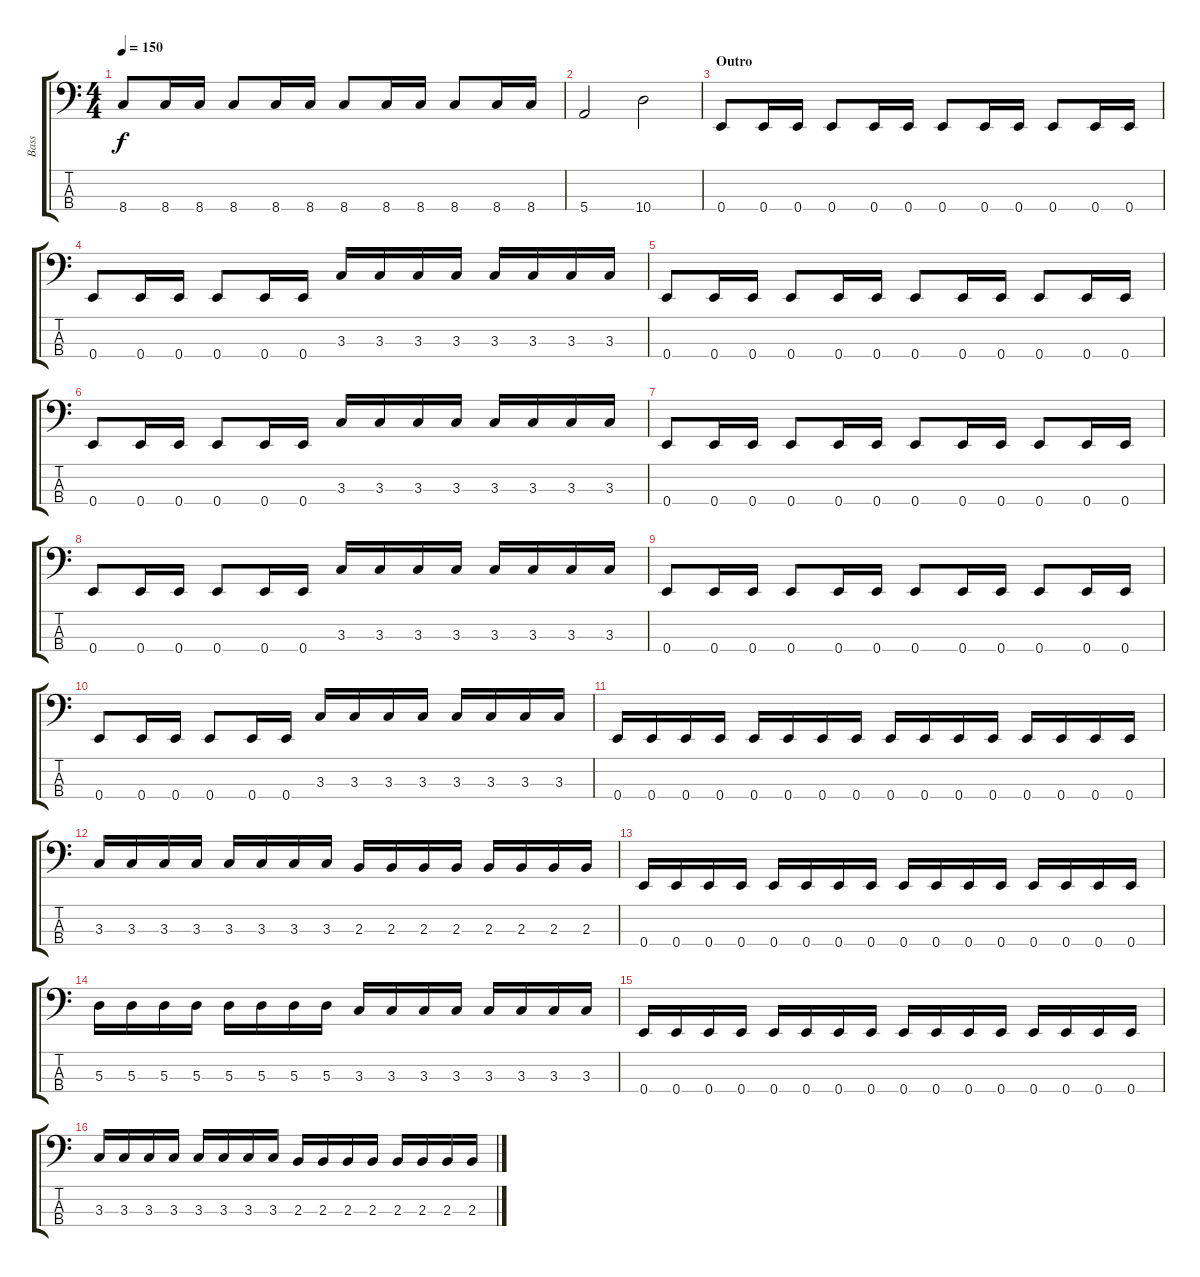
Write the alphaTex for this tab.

\track ("Bass" "Bass") {instrument electricbassfinger}
\staff {score tabs}
\tuning (G2 D2 A1 E1) {hide}
\ts (4 4)
\tempo 150
\clef f4
\ks c
8.4.8{dy f} 8.4.16 8.4.16 8.4.8 8.4.16 8.4.16 8.4.8 8.4.16 8.4.16 8.4.8 8.4.16 8.4.16 |
5.4.2 10.4.2 |
\section ("" "Outro")
0.4.8 0.4.16 0.4.16 0.4.8 0.4.16 0.4.16 0.4.8 0.4.16 0.4.16 0.4.8 0.4.16 0.4.16 |
0.4.8 0.4.16 0.4.16 0.4.8 0.4.16 0.4.16 3.3.16 3.3.16 3.3.16 3.3.16 3.3.16 3.3.16 3.3.16 3.3.16 |
0.4.8 0.4.16 0.4.16 0.4.8 0.4.16 0.4.16 0.4.8 0.4.16 0.4.16 0.4.8 0.4.16 0.4.16 |
0.4.8 0.4.16 0.4.16 0.4.8 0.4.16 0.4.16 3.3.16 3.3.16 3.3.16 3.3.16 3.3.16 3.3.16 3.3.16 3.3.16 |
0.4.8 0.4.16 0.4.16 0.4.8 0.4.16 0.4.16 0.4.8 0.4.16 0.4.16 0.4.8 0.4.16 0.4.16 |
0.4.8 0.4.16 0.4.16 0.4.8 0.4.16 0.4.16 3.3.16 3.3.16 3.3.16 3.3.16 3.3.16 3.3.16 3.3.16 3.3.16 |
0.4.8 0.4.16 0.4.16 0.4.8 0.4.16 0.4.16 0.4.8 0.4.16 0.4.16 0.4.8 0.4.16 0.4.16 |
0.4.8 0.4.16 0.4.16 0.4.8 0.4.16 0.4.16 3.3.16 3.3.16 3.3.16 3.3.16 3.3.16 3.3.16 3.3.16 3.3.16 |
0.4.16 0.4.16 0.4.16 0.4.16 0.4.16 0.4.16 0.4.16 0.4.16 0.4.16 0.4.16 0.4.16 0.4.16 0.4.16 0.4.16 0.4.16 0.4.16 |
3.3.16 3.3.16 3.3.16 3.3.16 3.3.16 3.3.16 3.3.16 3.3.16 2.3.16 2.3.16 2.3.16 2.3.16 2.3.16 2.3.16 2.3.16 2.3.16 |
0.4.16 0.4.16 0.4.16 0.4.16 0.4.16 0.4.16 0.4.16 0.4.16 0.4.16 0.4.16 0.4.16 0.4.16 0.4.16 0.4.16 0.4.16 0.4.16 |
5.3.16 5.3.16 5.3.16 5.3.16 5.3.16 5.3.16 5.3.16 5.3.16 3.3.16 3.3.16 3.3.16 3.3.16 3.3.16 3.3.16 3.3.16 3.3.16 |
0.4.16 0.4.16 0.4.16 0.4.16 0.4.16 0.4.16 0.4.16 0.4.16 0.4.16 0.4.16 0.4.16 0.4.16 0.4.16 0.4.16 0.4.16 0.4.16 |
3.3.16 3.3.16 3.3.16 3.3.16 3.3.16 3.3.16 3.3.16 3.3.16 2.3.16 2.3.16 2.3.16 2.3.16 2.3.16 2.3.16 2.3.16 2.3.16
